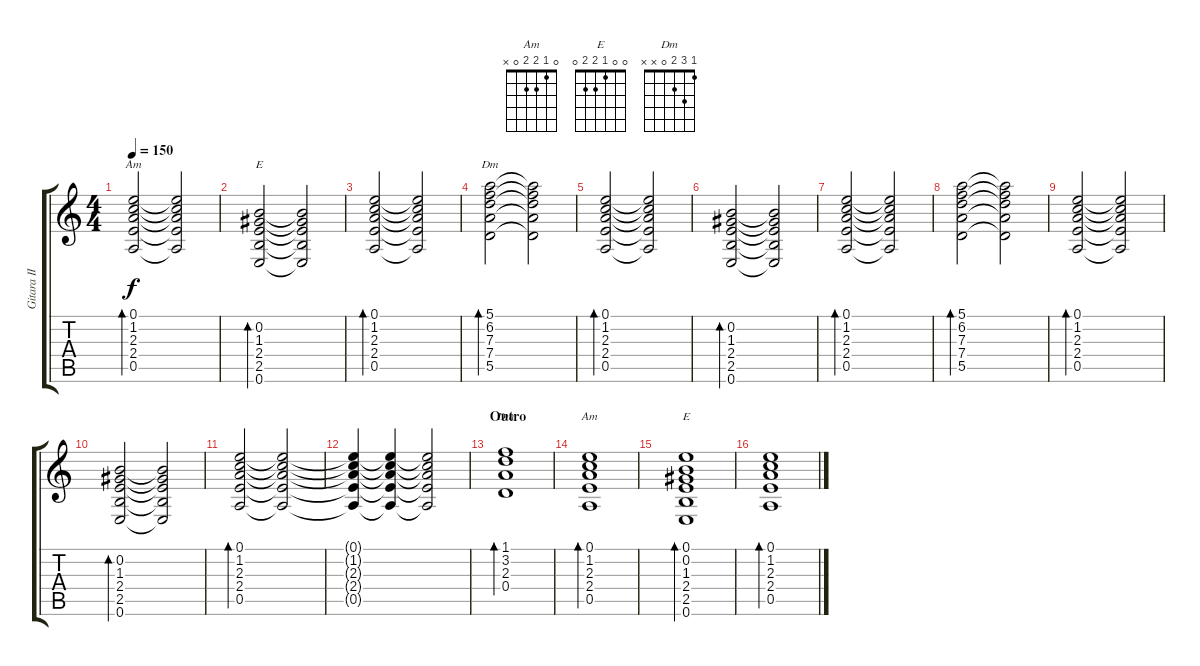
\track ("Gitara II" "Gitara II") {instrument acousticguitarnylon}
\staff {score tabs}
\tuning (E4 B3 G3 D3 A2 E2) {hide}
\chord ("Am" x x x x x x)
\chord ("E" x x x x x x)
\chord ("Dm" x x x x x x)
\chord ("Dm" 1 3 2 0 x x)
\chord ("Am" 0 1 2 2 0 x)
\chord ("E" 0 0 1 2 2 0)
\ts (4 4)
\tempo 150
\clef g2
\ks c
(0.1 1.2 2.3 2.4 0.5).2{bd 240 ch "Am" dy f} (0.1{t} 1.2{t} 2.3{t} 2.4{t} 0.5{t}).2 |
(0.2 1.3 2.4 2.5 0.6).2{bd 240 ch "E"} (0.2{t} 1.3{t} 2.4{t} 2.5{t} 0.6{t}).2 |
(0.1 1.2 2.3 2.4 0.5).2{bd 240} (0.1{t} 1.2{t} 2.3{t} 2.4{t} 0.5{t}).2 |
(5.1 6.2 7.3 7.4 5.5).2{bd 240 ch "Dm"} (5.1{t} 6.2{t} 7.3{t} 7.4{t} 5.5{t}).2 |
(0.1 1.2 2.3 2.4 0.5).2{bd 240} (0.1{t} 1.2{t} 2.3{t} 2.4{t} 0.5{t}).2 |
(0.2 1.3 2.4 2.5 0.6).2{bd 240} (0.2{t} 1.3{t} 2.4{t} 2.5{t} 0.6{t}).2 |
(0.1 1.2 2.3 2.4 0.5).2{bd 240} (0.1{t} 1.2{t} 2.3{t} 2.4{t} 0.5{t}).2 |
(5.1 6.2 7.3 7.4 5.5).2{bd 240} (5.1{t} 6.2{t} 7.3{t} 7.4{t} 5.5{t}).2 |
(0.1 1.2 2.3 2.4 0.5).2{bd 240} (0.1{t} 1.2{t} 2.3{t} 2.4{t} 0.5{t}).2 |
(0.2 1.3 2.4 2.5 0.6).2{bd 240} (0.2{t} 1.3{t} 2.4{t} 2.5{t} 0.6{t}).2 |
(0.1 1.2 2.3 2.4 0.5).2{bd 240} (0.1{t} 1.2{t} 2.3{t} 2.4{t} 0.5{t}).2 |
(0.1{t} 1.2{t} 2.3{t} 2.4{t} 0.5{t}).4 (0.1{t} 1.2{t} 2.3{t} 2.4{t} 0.5{t}).4 (0.1{t} 1.2{t} 2.3{t} 2.4{t} 0.5{t}).2 |
\section ("" "Outro")
(1.1 3.2 2.3 0.4).1{bd 480 ch "Dm"} |
(0.1 1.2 2.3 2.4 0.5).1{bd 480 ch "Am"} |
(0.1 0.2 1.3 2.4 2.5 0.6).1{bd 480 ch "E"} |
(0.1 1.2 2.3 2.4 0.5).1{bd 480}
